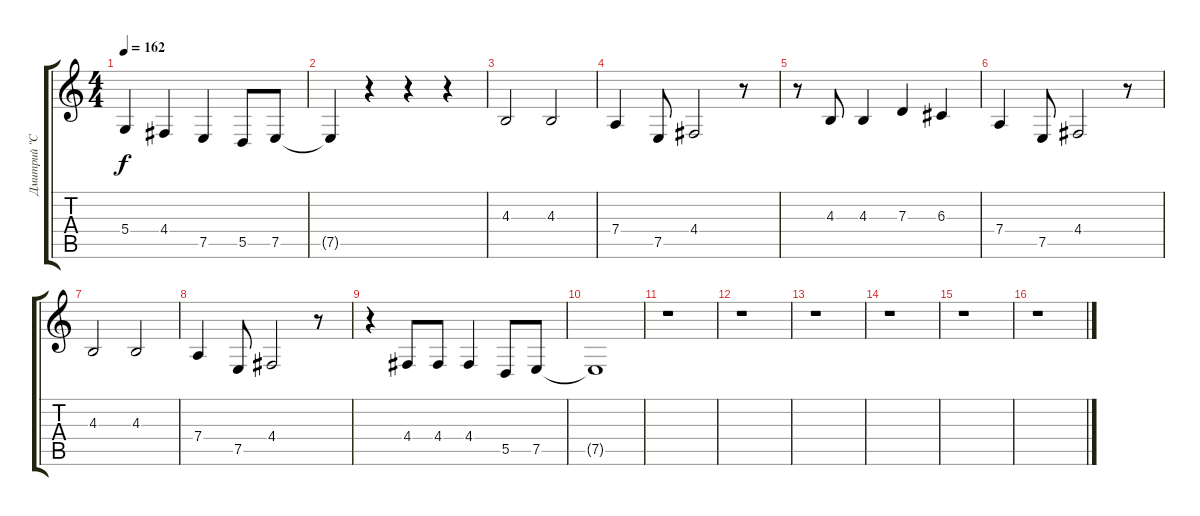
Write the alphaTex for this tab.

\track ("Дмитрий \"Сид\" Спирин" "Дмитрий \"С") {instrument lead8bassandlead}
\staff {score tabs}
\tuning (E4 B3 G3 D3 A2 E2) {hide}
\ts (4 4)
\tempo 162
\clef g2
\ks c
5.4.4{dy f} 4.4.4 7.5.4 5.5.8 7.5.8 |
7.5{t}.4 r.4 r.4 r.4 |
4.3.2 4.3.2 |
7.4.4 7.5.8 4.4.2 r.8 |
r.8 4.3.8 4.3.4 7.3.4 6.3.4 |
7.4.4 7.5.8 4.4.2 r.8 |
4.3.2 4.3.2 |
7.4.4 7.5.8 4.4.2 r.8 |
r.4 4.4.8 4.4.8 4.4.4 5.5.8 7.5.8 |
7.5{t}.1 |
r.1 |
r.1 |
r.1 |
r.1 |
r.1 |
r.1
